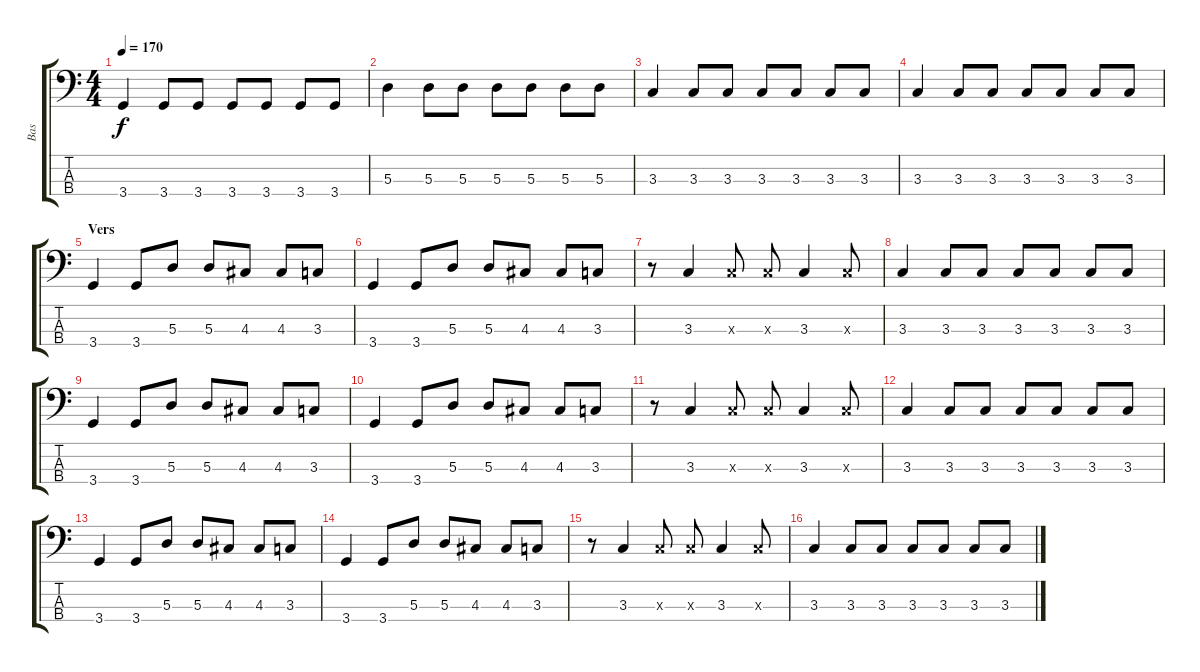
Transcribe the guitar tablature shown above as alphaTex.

\track ("Bas" "Bas") {instrument electricbasspick}
\staff {score tabs}
\tuning (G2 D2 A1 E1) {hide}
\ts (4 4)
\tempo 170
\clef f4
\ks c
3.4.4{dy f} 3.4.8 3.4.8 3.4.8 3.4.8 3.4.8 3.4.8 |
5.3.4 5.3.8 5.3.8 5.3.8 5.3.8 5.3.8 5.3.8 |
3.3.4 3.3.8 3.3.8 3.3.8 3.3.8 3.3.8 3.3.8 |
3.3.4 3.3.8 3.3.8 3.3.8 3.3.8 3.3.8 3.3.8 |
\section ("" "Vers")
3.4.4 3.4.8 5.3.8 5.3.8 4.3.8 4.3.8 3.3.8 |
3.4.4 3.4.8 5.3.8 5.3.8 4.3.8 4.3.8 3.3.8 |
r.8 3.3.4 3.3{x}.8 3.3{x}.8 3.3.4 3.3{x}.8 |
3.3.4 3.3.8 3.3.8 3.3.8 3.3.8 3.3.8 3.3.8 |
3.4.4 3.4.8 5.3.8 5.3.8 4.3.8 4.3.8 3.3.8 |
3.4.4 3.4.8 5.3.8 5.3.8 4.3.8 4.3.8 3.3.8 |
r.8 3.3.4 3.3{x}.8 3.3{x}.8 3.3.4 3.3{x}.8 |
3.3.4 3.3.8 3.3.8 3.3.8 3.3.8 3.3.8 3.3.8 |
3.4.4 3.4.8 5.3.8 5.3.8 4.3.8 4.3.8 3.3.8 |
3.4.4 3.4.8 5.3.8 5.3.8 4.3.8 4.3.8 3.3.8 |
r.8 3.3.4 3.3{x}.8 3.3{x}.8 3.3.4 3.3{x}.8 |
3.3.4 3.3.8 3.3.8 3.3.8 3.3.8 3.3.8 3.3.8
